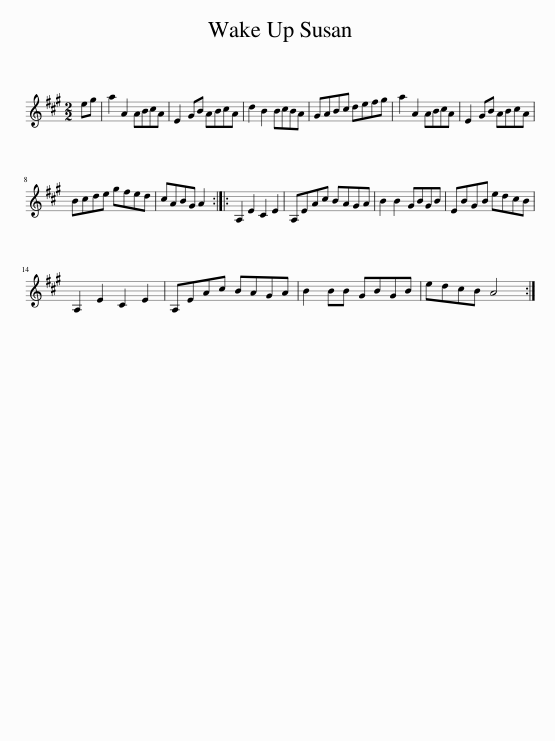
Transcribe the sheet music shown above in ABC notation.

X:1
L:1/8
M:2/2
I:linebreak $
K:A
V:1 treble
V:1
 eg | a2 A2 ABcA | E2 GB ABcA | d2 B2 BcBA | GABc defg | %5
 a2 A2 ABcA | E2 GB ABcA |$ Bcde gfed | cABG A2 :: A,2 E2 C2 E2 | %10
 A,EAc BAGA | B2 B2 GBGB | EBGB edcB |$ A,2 E2 C2 E2 | A,EAc BAGA | %15
 B2 BB GBGB | edcB A4 :| %17
